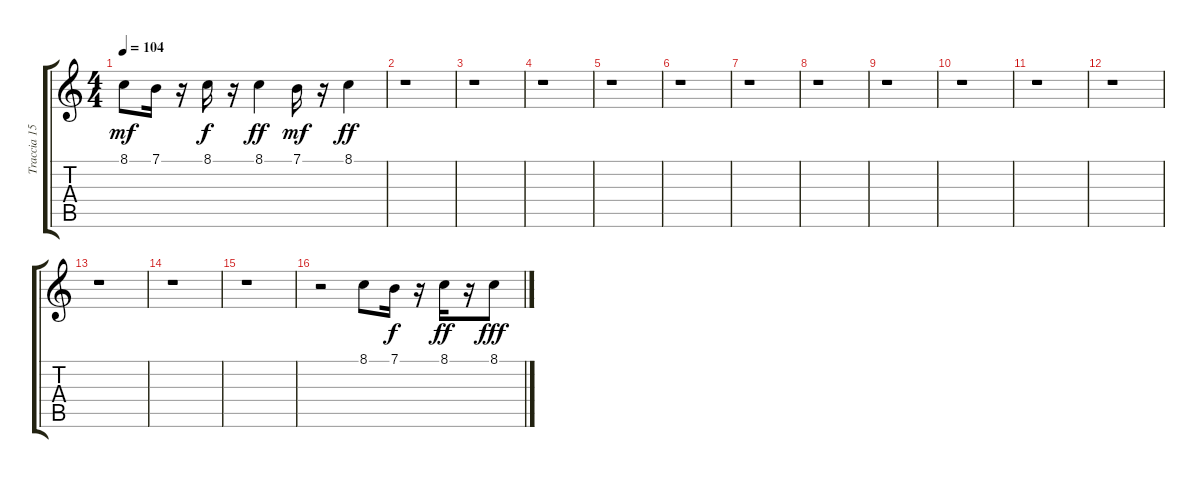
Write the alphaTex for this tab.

\track ("Traccia 15" "Traccia 15") {instrument drawbarorgan}
\staff {score tabs}
\tuning (E4 B3 G3 D3 A2 E2) {hide}
\ts (4 4)
\tempo 104
\clef g2
\ks c
8.1.8{dy mf} 7.1.16 r.16 8.1.16{dy f} r.16 8.1.4{dy ff} 7.1.16{dy mf} r.16 8.1.4{dy ff} |
r.1 |
r.1 |
r.1 |
r.1 |
r.1 |
r.1 |
r.1 |
r.1 |
r.1 |
r.1 |
r.1 |
r.1 |
r.1 |
r.1 |
r.2 8.1.8 7.1.16{dy f} r.16 8.1.16{dy ff} r.16 8.1.8{dy fff}
